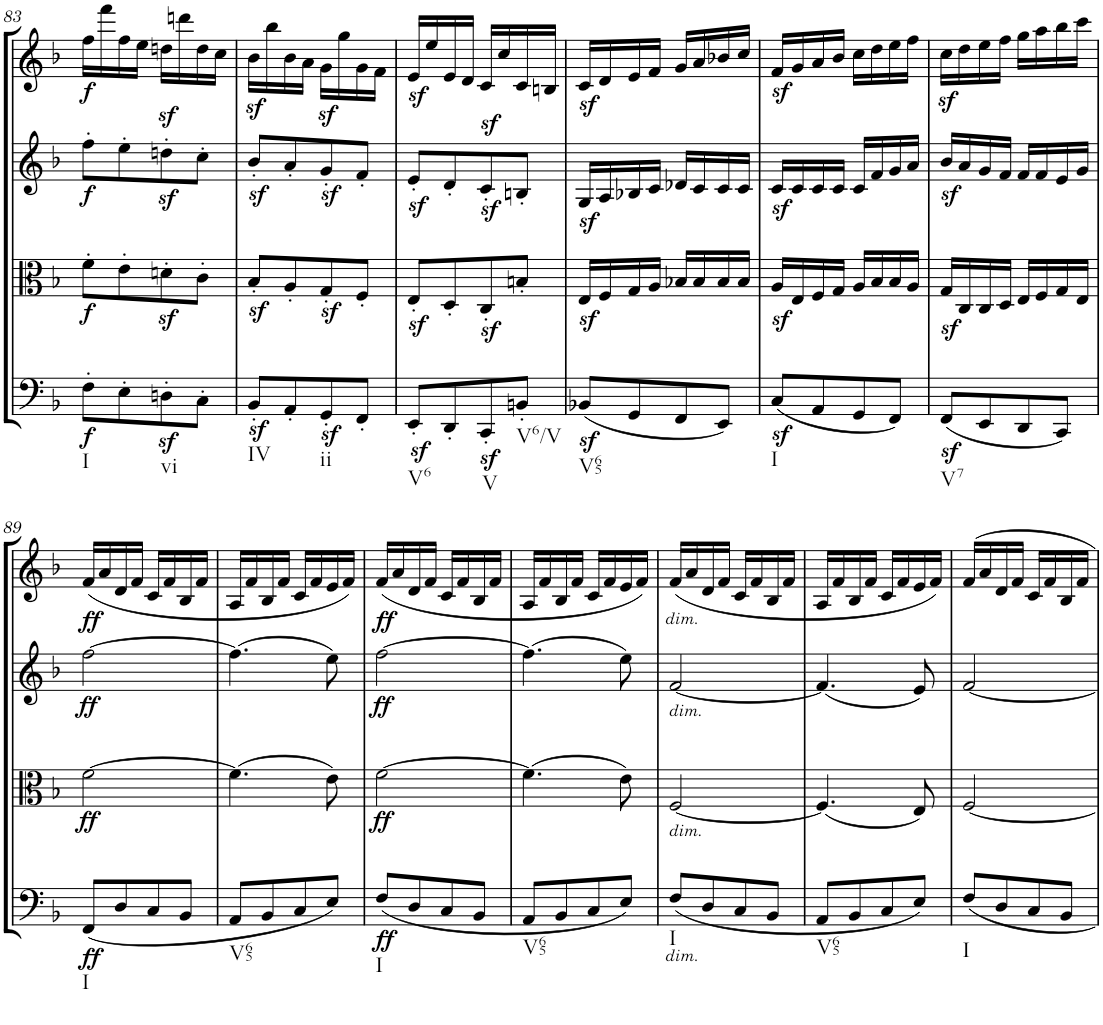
**kern	**dynam	**kern	**dynam	**kern	**dynam	**kern	**dynam
*part4	*part4	*part3	*part3	*part2	*part2	*part1	*part1
*staff4	*staff4	*staff3	*staff3	*staff2	*staff2	*staff1	*staff1
*I"Cello	*	*I"Viola	*	*I"2nd Violin	*	*I"1st Violin	*
*	*	*I'Vla	*	*I'Vln	*	*I'Vln	*
!!LO:PB:g=z
*clefF4	*	*clefC3	*	*clefG2	*	*clefG2	*
*k[b-]	*	*k[b-]	*	*k[b-]	*	*k[b-]	*
*F:	*	*F:	*	*F:	*	*F:	*
*M2/4	*	*M2/4	*	*M2/4	*	*M2/4	*
=83	=83	=83	=83	=83	=83	=83	=83
!LO:TX:b:t=I	!	!	!	!	!	!	!
!	!LO:DY:b	!	!LO:DY:b	!	!LO:DY:b	!	!LO:DY:b
8F'\L	f	8f'\L	f	8ff'\L	f	16ff\LL	f
.	.	.	.	.	.	16fff\	.
8E'\	.	8e'\	.	8ee'\	.	16ff\	.
.	.	.	.	.	.	16ee\JJ	.
!LO:TX:b:t=vi	!	!	!	!	!	!	!
8Dnz<'\	.	8dnz<'\	.	8ddnz>'\	.	16ddn\LL	.
.	.	.	.	.	.	16dddn\	.
8C'\J	.	8c'\J	.	8cc'\J	.	16dd\	.
.	.	.	.	.	.	16cc\JJ	.
=84	=84	=84	=84	=84	=84	=84	=84
!LO:TX:b:t=IV	!	!	!	!	!	!	!
8BB-z<'/L	.	8B-z<'/L	.	8b-z<'/L	.	16b-z<\LL	.
.	.	.	.	.	.	16bb-\	.
8AA'/	.	8A'/	.	8a'/	.	16b-\	.
.	.	.	.	.	.	16a\JJ	.
!LO:TX:b:t=ii	!	!	!	!	!	!	!
8GGz<'/	.	8Gz<'/	.	8gz<'/	.	16gz<\LL	.
.	.	.	.	.	.	16gg\	.
8FF'/J	.	8F'/J	.	8f'/J	.	16g\	.
.	.	.	.	.	.	16f\JJ	.
=85	=85	=85	=85	=85	=85	=85	=85
!LO:TX:b:t=V6	!	!	!	!	!	!	!
8EEz<'/L	.	8Ez<'/L	.	8ez<'/L	.	16ez</LL	.
.	.	.	.	.	.	16ee/	.
8DD'/	.	8D'/	.	8d'/	.	16e/	.
.	.	.	.	.	.	16d/JJ	.
!LO:TX:b:t=V	!	!	!	!	!	!	!
8CCz<'/	.	8Cz<'/	.	8cz>'/	.	16c/LL	.
.	.	.	.	.	.	16cc/	.
!LO:TX:b:t=V6/V	!	!	!	!	!	!	!
8BBn'/J	.	8Bn'/J	.	8Bn'/J	.	16c/	.
.	.	.	.	.	.	16Bn/JJ	.
=86	=86	=86	=86	=86	=86	=86	=86
!LO:TX:b:t=V65	!	!	!	!	!	!	!
(8BB-Xz</L	.	16Ez</LL	.	16Gz</LL	.	16cz</LL	.
.	.	16F/	.	16A/	.	16d/	.
8GG/	.	16G/	.	16B-X/	.	16e/	.
.	.	16A/JJ	.	16c/JJ	.	16f/JJ	.
8FF/	.	16B-X/LL	.	16d-X/LL	.	16g/LL	.
.	.	16B-/	.	16c/	.	16a/	.
8EE/J)	.	16B-/	.	16c/	.	16b-X/	.
.	.	16B-/JJ	.	16c/JJ	.	16cc/JJ	.
=87	=87	=87	=87	=87	=87	=87	=87
!LO:TX:b:t=I	!	!	!	!	!	!	!
(8Cz</L	.	16Az</LL	.	16cz</LL	.	16fz</LL	.
.	.	16E/	.	16c/	.	16g/	.
8AA/	.	16F/	.	16c/	.	16a/	.
.	.	16G/JJ	.	16c/JJ	.	16b-/JJ	.
8GG/	.	16A/LL	.	16c/LL	.	16cc\LL	.
.	.	16B-/	.	16f/	.	16dd\	.
8FF/J)	.	16B-/	.	16g/	.	16ee\	.
.	.	16A/JJ	.	16a/JJ	.	16ff\JJ	.
=88	=88	=88	=88	=88	=88	=88	=88
!LO:TX:b:t=V7	!	!	!	!	!	!	!
(8FFz</L	.	16Gz</LL	.	16b-z</LL	.	16ccz<\LL	.
.	.	16C/	.	16a/	.	16dd\	.
8EE/	.	16C/	.	16g/	.	16ee\	.
.	.	16D/JJ	.	16f/JJ	.	16ff\JJ	.
8DD/	.	16E/LL	.	16f/LL	.	16gg\LL	.
.	.	16F/	.	16f/	.	16aa\	.
8CC/J)	.	16G/	.	16e/	.	16bb-\	.
.	.	16E/JJ	.	16g/JJ	.	16ccc\JJ	.
!!LO:LB:g=z
=89	=89	=89	=89	=89	=89	=89	=89
!LO:TX:b:t=I	!	!	!	!	!	!	!
!	!LO:DY:b	!	!LO:DY:b	!	!LO:DY:b	!	!LO:DY:b
(8FF/L	ff	[2f\	ff	[2ff\	ff	(16f/LL	ff
.	.	.	.	.	.	16a/	.
8D/	.	.	.	.	.	16d/	.
.	.	.	.	.	.	16f/JJ	.
8C/	.	.	.	.	.	16c/LL	.
.	.	.	.	.	.	16f/	.
8BB-/J	.	.	.	.	.	16B-/	.
.	.	.	.	.	.	16f/JJ	.
=90	=90	=90	=90	=90	=90	=90	=90
!LO:TX:b:t=V65	!	!	!	!	!	!	!
8AA/L	.	(4.f\]	.	(4.ff\]	.	16A/LL	.
.	.	.	.	.	.	16f/	.
8BB-/	.	.	.	.	.	16B-/	.
.	.	.	.	.	.	16f/JJ	.
8C/	.	.	.	.	.	16c/LL	.
.	.	.	.	.	.	16f/	.
8E/J)	.	8e\)	.	8ee\)	.	16e/	.
.	.	.	.	.	.	16f/JJ)	.
=91	=91	=91	=91	=91	=91	=91	=91
!LO:TX:b:t=I	!	!	!	!	!	!	!
!	!LO:DY:b	!	!LO:DY:b	!	!LO:DY:b	!	!LO:DY:b
(8F/L	ff	[2f\	ff	[2ff\	ff	(16f/LL	ff
.	.	.	.	.	.	16a/	.
8D/	.	.	.	.	.	16d/	.
.	.	.	.	.	.	16f/JJ	.
8C/	.	.	.	.	.	16c/LL	.
.	.	.	.	.	.	16f/	.
8BB-/J	.	.	.	.	.	16B-/	.
.	.	.	.	.	.	16f/JJ	.
=92	=92	=92	=92	=92	=92	=92	=92
!LO:TX:b:t=V65	!	!	!	!	!	!	!
8AA/L	.	(4.f\]	.	(4.ff\]	.	16A/LL	.
.	.	.	.	.	.	16f/	.
8BB-/	.	.	.	.	.	16B-/	.
.	.	.	.	.	.	16f/JJ	.
8C/	.	.	.	.	.	16c/LL	.
.	.	.	.	.	.	16f/	.
8E/J)	.	8e\)	.	8ee\)	.	16e/	.
.	.	.	.	.	.	16f/JJ)	.
=93	=93	=93	=93	=93	=93	=93	=93
!	!	!	!	!	!	!LO:TX:b:i:t=dim.	!
!	!	!	!	!LO:TX:b:i:t=dim.	!	!	!
!	!	!LO:TX:b:i:t=dim.	!	!	!	!	!
!LO:TX:b:i:t=dim.	!	!	!	!	!	!	!
!LO:TX:b:t=I	!	!	!	!	!	!	!
(8F/L	.	[2F/	.	[2f/	.	(16f/LL	.
.	.	.	.	.	.	16a/	.
8D/	.	.	.	.	.	16d/	.
.	.	.	.	.	.	16f/JJ	.
8C/	.	.	.	.	.	16c/LL	.
.	.	.	.	.	.	16f/	.
8BB-/J	.	.	.	.	.	16B-/	.
.	.	.	.	.	.	16f/JJ	.
=94	=94	=94	=94	=94	=94	=94	=94
!LO:TX:b:t=V65	!	!	!	!	!	!	!
8AA/L	.	(4.F/]	.	(4.f/]	.	16A/LL	.
.	.	.	.	.	.	16f/	.
8BB-/	.	.	.	.	.	16B-/	.
.	.	.	.	.	.	16f/JJ	.
8C/	.	.	.	.	.	16c/LL	.
.	.	.	.	.	.	16f/	.
8E/J)	.	8E/)	.	8e/)	.	16e/	.
.	.	.	.	.	.	16f/JJ)	.
=95	=95	=95	=95	=95	=95	=95	=95
!LO:TX:b:t=I	!	!	!	!	!	!	!
8F/L	.	[2F/	.	[2f/	.	16f/LL	.
.	.	.	.	.	.	16a/	.
8D/	.	.	.	.	.	16d/	.
.	.	.	.	.	.	16f/JJ	.
8C/	.	.	.	.	.	16c/LL	.
.	.	.	.	.	.	16f/	.
8BB-/J	.	.	.	.	.	16B-/	.
.	.	.	.	.	.	16f/JJ	.
=	=	=	=	=	=	=	=
*-	*-	*-	*-	*-	*-	*-	*-
